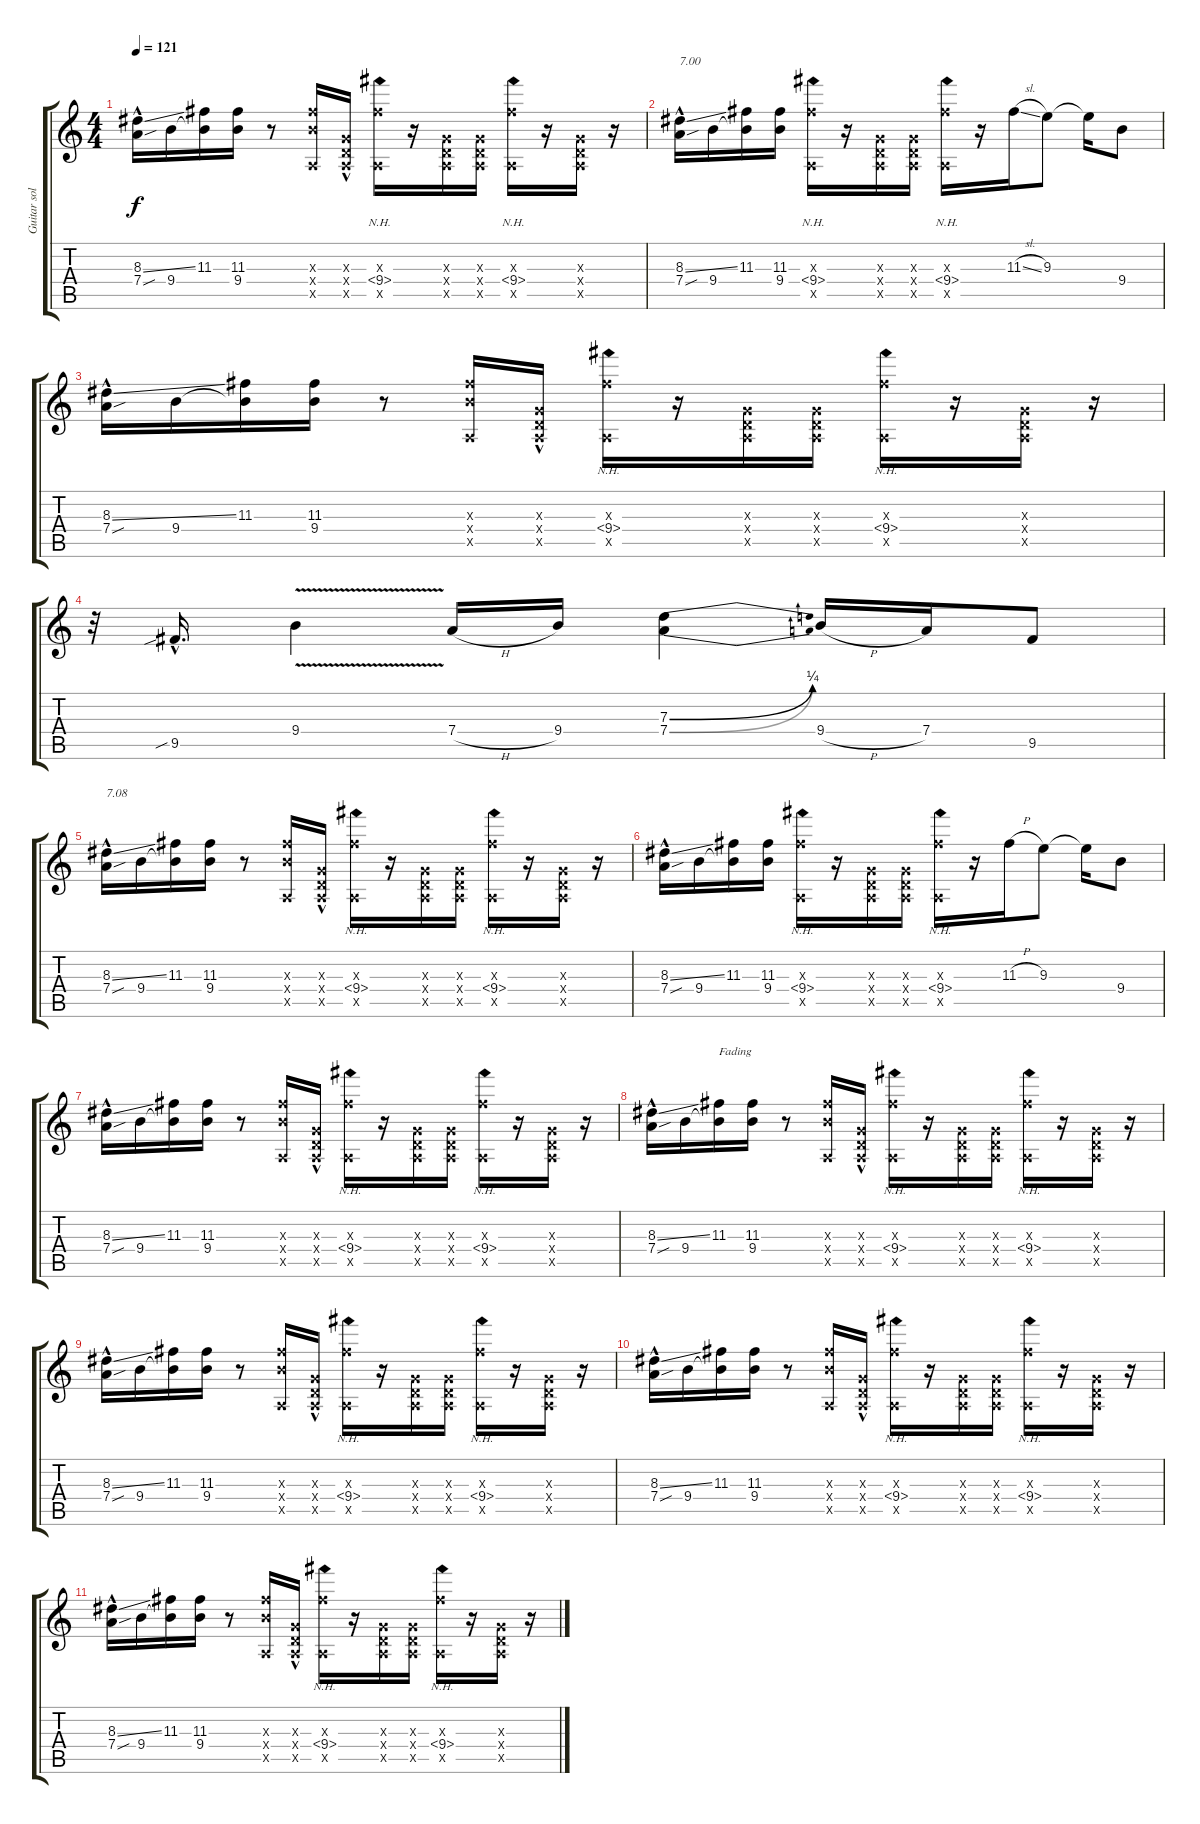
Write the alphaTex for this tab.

\track ("Guitar solo" "Guitar sol") {instrument overdrivenguitar}
\staff {score tabs}
\tuning (E4 B3 G3 D3 A2 E2) {hide}
\ts (4 4)
\tempo 121
\clef g2
\ks c
(8.3{ss} 7.4{sou hac}).16{dy f} 9.4.16 (11.3 9.4{t}).16 (11.3 9.4).16 r.8 (11.3{x} 9.4{x} 0.5{x}).16 (0.3{x} 0.4{hac x} 0.5{x}).16 (11.3{x} 9.4{nh} 0.5{x}).16 r.16 (0.3{x} 0.4{x} 0.5{x}).16 (0.3{x} 0.4{x} 0.5{x}).16 (11.3{x} 9.4{nh} 0.5{x}).16 r.16 (0.3{x} 0.4{x} 0.5{x}).16 r.16 |
(8.3{ss} 7.4{sou hac}).16{txt "7.00"} 9.4.16 (11.3 9.4{t}).16 (11.3 9.4).16 (11.3{x} 9.4{nh} 0.5{x}).16 r.16 (0.3{x} 0.4{x} 0.5{x}).16 (0.3{x} 0.4{x} 0.5{x}).16 (11.3{x} 9.4{nh} 0.5{x}).16 r.16 11.3{sl}.16 9.3.8 9.3{t}.16 9.4.8 |
(8.3{ss} 7.4{sou hac}).16 9.4.16 (11.3 9.4{t}).16 (11.3 9.4).16 r.8 (11.3{x} 9.4{x} 0.5{x}).16 (0.3{x} 0.4{hac x} 0.5{x}).16 (11.3{x} 9.4{nh} 0.5{x}).16 r.16 (0.3{x} 0.4{x} 0.5{x}).16 (0.3{x} 0.4{x} 0.5{x}).16 (11.3{x} 9.4{nh} 0.5{x}).16 r.16 (0.3{x} 0.4{x} 0.5{x}).16 r.16 |
r.32 9.5{sib hac}.16{d} 9.4{v}.4 7.4{h}.16 9.4.16 (7.3{be (bend 0 0 60 1)} 7.4{be (bend 0 0 60 1)}).4 9.4{h}.16 7.4.16 9.5.8 |
(8.3{ss} 7.4{sou hac}).16{txt "7.08"} 9.4.16 (11.3 9.4{t}).16 (11.3 9.4).16 r.8 (11.3{x} 9.4{x} 0.5{x}).16 (0.3{x} 0.4{hac x} 0.5{x}).16 (11.3{x} 9.4{nh} 0.5{x}).16 r.16 (0.3{x} 0.4{x} 0.5{x}).16 (0.3{x} 0.4{x} 0.5{x}).16 (11.3{x} 9.4{nh} 0.5{x}).16 r.16 (0.3{x} 0.4{x} 0.5{x}).16 r.16 |
(8.3{ss} 7.4{sou hac}).16 9.4.16 (11.3 9.4{t}).16 (11.3 9.4).16 (11.3{x} 9.4{nh} 0.5{x}).16 r.16 (0.3{x} 0.4{x} 0.5{x}).16 (0.3{x} 0.4{x} 0.5{x}).16 (11.3{x} 9.4{nh} 0.5{x}).16 r.16 11.3{h}.16 9.3.8 9.3{t}.16 9.4.8 |
(8.3{ss} 7.4{sou hac}).16 9.4.16 (11.3 9.4{t}).16 (11.3 9.4).16 r.8 (11.3{x} 9.4{x} 0.5{x}).16 (0.3{x} 0.4{hac x} 0.5{x}).16 (11.3{x} 9.4{nh} 0.5{x}).16 r.16 (0.3{x} 0.4{x} 0.5{x}).16 (0.3{x} 0.4{x} 0.5{x}).16 (11.3{x} 9.4{nh} 0.5{x}).16 r.16 (0.3{x} 0.4{x} 0.5{x}).16 r.16 |
(8.3{ss} 7.4{sou hac}).16{volume 0} 9.4.16 (11.3 9.4{t}).16{txt "Fading"} (11.3 9.4).16 r.8 (11.3{x} 9.4{x} 0.5{x}).16 (0.3{x} 0.4{hac x} 0.5{x}).16 (11.3{x} 9.4{nh} 0.5{x}).16 r.16 (0.3{x} 0.4{x} 0.5{x}).16 (0.3{x} 0.4{x} 0.5{x}).16 (11.3{x} 9.4{nh} 0.5{x}).16 r.16 (0.3{x} 0.4{x} 0.5{x}).16 r.16 |
(8.3{ss} 7.4{sou hac}).16 9.4.16 (11.3 9.4{t}).16 (11.3 9.4).16 r.8 (11.3{x} 9.4{x} 0.5{x}).16 (0.3{x} 0.4{hac x} 0.5{x}).16 (11.3{x} 9.4{nh} 0.5{x}).16 r.16 (0.3{x} 0.4{x} 0.5{x}).16 (0.3{x} 0.4{x} 0.5{x}).16 (11.3{x} 9.4{nh} 0.5{x}).16 r.16 (0.3{x} 0.4{x} 0.5{x}).16 r.16 |
(8.3{ss} 7.4{sou hac}).16 9.4.16 (11.3 9.4{t}).16 (11.3 9.4).16 r.8 (11.3{x} 9.4{x} 0.5{x}).16 (0.3{x} 0.4{hac x} 0.5{x}).16 (11.3{x} 9.4{nh} 0.5{x}).16 r.16 (0.3{x} 0.4{x} 0.5{x}).16 (0.3{x} 0.4{x} 0.5{x}).16 (11.3{x} 9.4{nh} 0.5{x}).16 r.16 (0.3{x} 0.4{x} 0.5{x}).16 r.16 |
(8.3{ss} 7.4{sou hac}).16 9.4.16 (11.3 9.4{t}).16 (11.3 9.4).16 r.8 (11.3{x} 9.4{x} 0.5{x}).16 (0.3{x} 0.4{hac x} 0.5{x}).16 (11.3{x} 9.4{nh} 0.5{x}).16 r.16 (0.3{x} 0.4{x} 0.5{x}).16 (0.3{x} 0.4{x} 0.5{x}).16 (11.3{x} 9.4{nh} 0.5{x}).16 r.16 (0.3{x} 0.4{x} 0.5{x}).16 r.16
